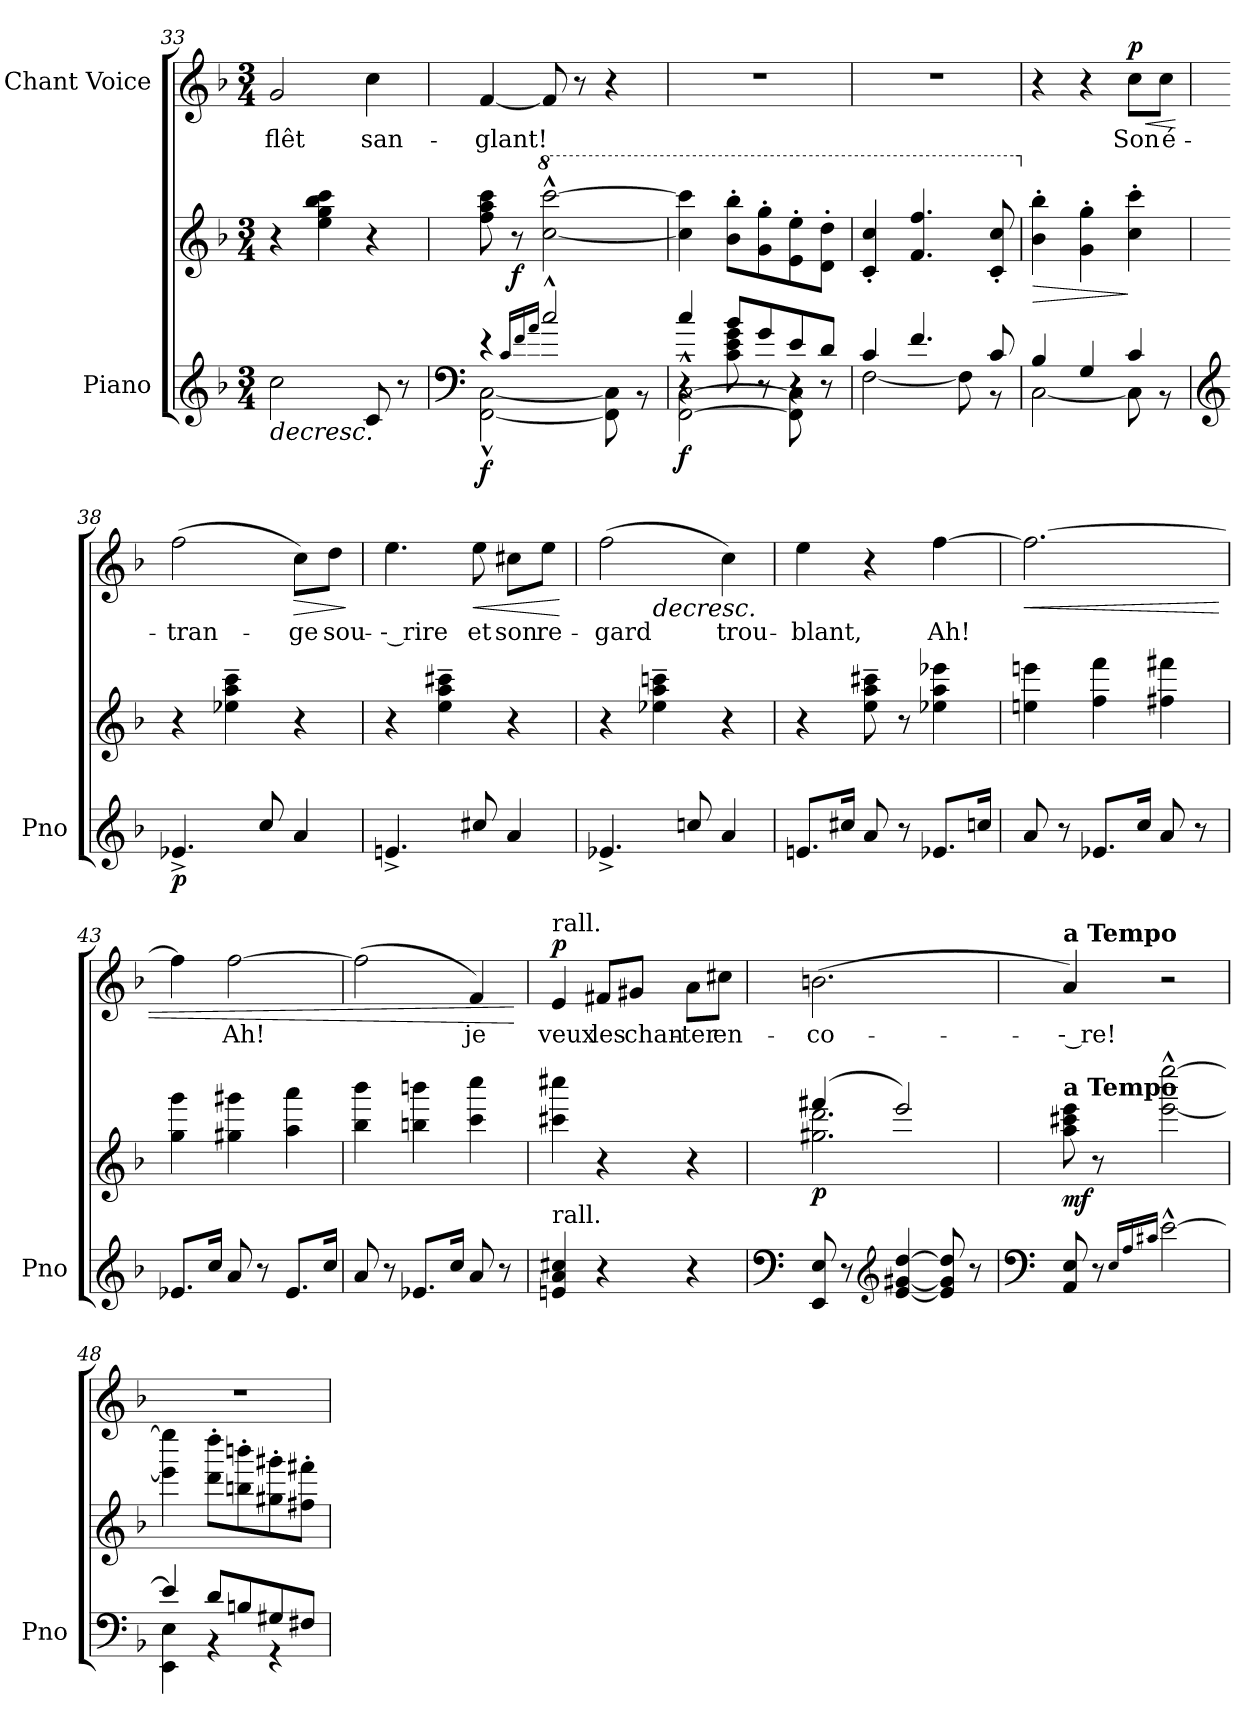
**kern	**kern	**dynam	**kern	**text	**dynam
*part2	*part2	*part2	*part1	*part1	*part1
*staff3	*staff2	*staff2/3	*staff1	*staff1	*staff1
*I"Piano	*	*	*I"Chant Voice	*	*
*I'Pno	*	*	*	*	*
*clefG2	*clefG2	*	*clefG2	*	*
*k[b-]	*k[b-]	*	*k[b-]	*	*
*M3/4	*M3/4	*	*M3/4	*	*
=33	=33	=33	=33	=33	=33
!	!	!LO:HP:b=2	!	!LO:LY:b	!
2cc\	4r	>	2g/	-flêt	.
.	4ee\ 4gg\ 4bb-\ 4ccc\	.	.	.	.
!	!	!	!	!LO:LY:b	!
8c/	4r	.	4cc\	san-	.
8r	.	.	.	.	.
=34	=34	=34	=34	=34	=34
*clefF4	*	*	*	*	*
*^	*	*	*	*	*
!	!	!	!LO:DY:b=2	!	!LO:LY:b	!
4r	[2FF\^^ [2C\^^	8ff\ 8aa\ 8ccc\	f	[4f/	-glant!	.
!	!	!	!LO:DY:b	!	!	!
.	.	8r	f	.	.	.
16qc/LL	.	.	.	.	.	.
16qf/	.	.	.	.	.	.
16qa/JJ	.	.	.	.	.	.
*	*	*8va	*	*	*	*
2cc^^/	.	[2ccc\^^ [2cccc\^^	.	8f/]	.	.
.	.	.	.	8r	.	.
.	8FF\] 8C\]	.	.	4r	.	.
.	8r	.	.	.	.	.
!!LO:PB:g=z
=35	=35	=35	=35	=35	=35	=35
*	*^	*	*	*	*	*
!	!	!	!	!LO:DY:b=2	!	!	!
4cc/	4r	[2FF\^^ [2C\^^	4ccc\] 4cccc\]	f	2.r	.	.
8b-/L	8c\ 8e\ 8g\	.	8bb-\' 8bbb-\'L	.	.	.	.
8g/	8r	.	8gg\' 8ggg\'	.	.	.	.
8e/	4r	8FF\] 8C\]	8ee\' 8eee\'	.	.	.	.
8d/J	.	8r	8dd\' 8ddd\'J	.	.	.	.
*	*v	*v	*	*	*	*	*
=36	=36	=36	=36	=36	=36	=36
4c/	[2F\	4cc/' 4ccc/'	.	2.r	.	.
4.f/	.	4.ff/ 4.fff/	.	.	.	.
.	8F\]	.	.	.	.	.
8c/	8r	8cc/' 8ccc/'	.	.	.	.
=37	=37	=37	=37	=37	=37	=37
*	*	*X8va	*	*	*	*
!	!	!	!LO:HP:b	!	!	!
4B-/	[2C\	4b-\' 4bb-\'	>	4r	.	.
4G/	.	4g\' 4gg\'	.	4r	.	.
!	!	!	!	!	!LO:LY:b	!LO:HP:b
!	!	!	!	!	!	!LO:DY:n=1:a
4c/	8C\]	4cc\' 4ccc\'	]	8cc\L	Son	< p
!	!	!	!	!	!LO:LY:b	!
.	8r	.	.	8cc\J	é-	.
*v	*v	*	*	*	*	*
.	.	.	.	.	[
=38	=38	=38	=38	=38	=38
*clefG2	*	*	*	*	*
!	!	!LO:DY:b=2	!	!LO:LY:b	!
4.e-X^/	4r	p	(2ff\	-tran-	.
.	4ee-X\~ 4aa\~ 4ccc\~	.	.	.	.
8cc/	.	.	.	.	.
!	!	!	!	!LO:LY:b	!LO:HP:b
4a/	4r	.	8cc\L)	-ge	>
!	!	!	!	!LO:LY:b	!
.	.	.	8dd\J	sou-	.
.	.	.	.	.	]
!!LO:LB:g=z
=39	=39	=39	=39	=39	=39
!	!	!	!	!LO:LY:b	!
4.en^/	4r	.	4.ee\	-- rire	.
.	4ee\~ 4aa\~ 4ccc#X\~	.	.	.	.
!	!	!	!	!LO:LY:b	!LO:HP:b
8cc#X/	.	.	8ee\	et	<
!	!	!	!	!LO:LY:b	!
4a/	4r	.	8cc#X\L	son	.
!	!	!	!	!LO:LY:b	!
.	.	.	8ee\J	re-	.
.	.	.	.	.	[
=40	=40	=40	=40	=40	=40
!	!	!	!	!LO:LY:b	!
*	*	*	*^	*	*
4.e-X^/	4r	.	(>2ff\	4ryy	-gard	.
!	!	!	!	!	!	!LO:HP:b
.	4ee-X\~ 4aa\~ 4cccn\~	.	.	4ryy	.	>
8ccn/	.	.	.	.	.	.
!	!	!	!	!	!LO:LY:b	!
4a/	4r	.	4cc\)	4ryy	trou-	.
=41	=41	=41	=41	=41	=41	=41
!	!	!	!	!	!LO:LY:b	!
*	*	*	*v	*v	*	*
8.en/L	4r	.	4ee\	-blant,	.
16cc#X/Jk	.	.	.	.	.
8a/	8ee\~ 8aa\~ 8ccc#X\~	.	4r	.	.
8r	8r	.	.	.	.
!	!	!	!	!LO:LY:b	!
8.e-X/L	4ee-X\ 4aa\ 4eee-X\	.	[4ff\	Ah!	.
16ccn/Jk	.	.	.	.	.
=42	=42	=42	=42	=42	=42
!	!	!	!	!	!LO:HP:b
8a/	4een\ 4eeen\	.	2.ff\_	.	<
8r	.	.	.	.	.
8.e-X/L	4ff\ 4fff\	.	.	.	.
16cc/Jk	.	.	.	.	.
8a/	4ff#X\ 4fff#X\	.	.	.	.
8r	.	.	.	.	.
!!LO:LB:g=z
=43	=43	=43	=43	=43	=43
8.e-X/L	4gg\ 4ggg\	.	4ff\]	.	.
16cc/Jk	.	.	.	.	.
!	!	!	!	!LO:LY:b	!
8a/	4gg#X\ 4ggg#X\	.	[>2ff\	Ah!	]
8r	.	.	.	.	.
8.e-/L	4aa\ 4aaa\	.	.	.	.
16cc/Jk	.	.	.	.	.
=44	=44	=44	=44	=44	=44
*	*	*	*^	*	*
8a/	4bb-\ 4bbb-\	.	(2ff\]	4ryy	.	.
8r	.	.	.	.	.	.
8.e-X/L	4bbn\ 4bbbn\	.	.	4ryy	.	.
16cc/Jk	.	.	.	.	.	.
!	!	!	!	!	!LO:LY:b	!
8a/	4ccc\ 4cccc\	]	4f/)	4ryy	je	.
8r	.	.	.	.	.	.
*	*	*	*v	*v	*	*
.	.	.	.	.	[
=45	=45	=45	=45	=45	=45
!	!	!	!LO:TX:a:t=rall.	!	!
!LO:TX:a:t=rall.	!	!	!	!	!
!	!	!	!	!LO:LY:b	!LO:DY:a
4en/ 4a/ 4cc#X/	4ccc#X\ 4cccc#X\	.	4e/	veux	p
!	!	!	!	!LO:LY:b	!
4r	4r	.	8f#X/L	les	.
!	!	!	!	!LO:LY:b	!
.	.	.	8g#X/J	chan-	.
!	!	!	!	!LO:LY:b	!
4r	4r	.	8a\L	-ter	.
!	!	!	!	!LO:LY:b	!
.	.	.	8cc#X\J	en-	.
=46	=46	=46	=46	=46	=46
*clefF4	*	*	*	*	*
*	*^	*	*	*	*
!	!	!	!LO:DY:b	!	!LO:LY:b	!
8EE/ 8E/	(4fff#X/	2.gg#X\ 2.ddd\	p	(2.bn\	-co-	.
8r	.	.	.	.	.	.
*clefG2	*	*	*	*	*	*
[4e/ [>4g#X/ [4dd/	2eee/)	.	.	.	.	.
8e/] 8g#/] 8dd/]	.	.	.	.	.	.
8r	.	.	.	.	.	.
*	*v	*v	*	*	*	*
!!LO:LB:g=z
=47	=47	=47	=47	=47	=47
*clefF4	*	*	*	*	*
!	!	!	!LO:TX:a:B:t=a Tempo	!	!
!	!LO:TX:a:B:t=a Tempo	!	!	!	!
!	!	!LO:DY:b	!	!LO:LY:b	!
8AA/ 8E/	8aa\ 8ccc#X\ 8eee\	mf	4a/)	-- re!	.
8r	8r	.	.	.	.
16qE/LL	.	.	.	.	.
16qA/	.	.	.	.	.
16qc#X/JJ	.	.	.	.	.
[>2e^^\	[2eee\^^ [2eeee\^^	.	2r	.	.
=48	=48	=48	=48	=48	=48
*^	*	*	*	*	*
4e/]	4EE\ 4E\	4eee\] 4eeee\]	.	2.r	.	.
8d/L	4r	8ddd\' 8dddd\'L	.	.	.	.
8Bn/	.	8bbn\' 8bbbn\'	.	.	.	.
8G#X/	4r	8gg#X\' 8ggg#X\'	.	.	.	.
8F#X/J	.	8ff#X\' 8fff#X\'J	.	.	.	.
*v	*v	*	*	*	*	*
=	=	=	=	=	=
*-	*-	*-	*-	*-	*-
